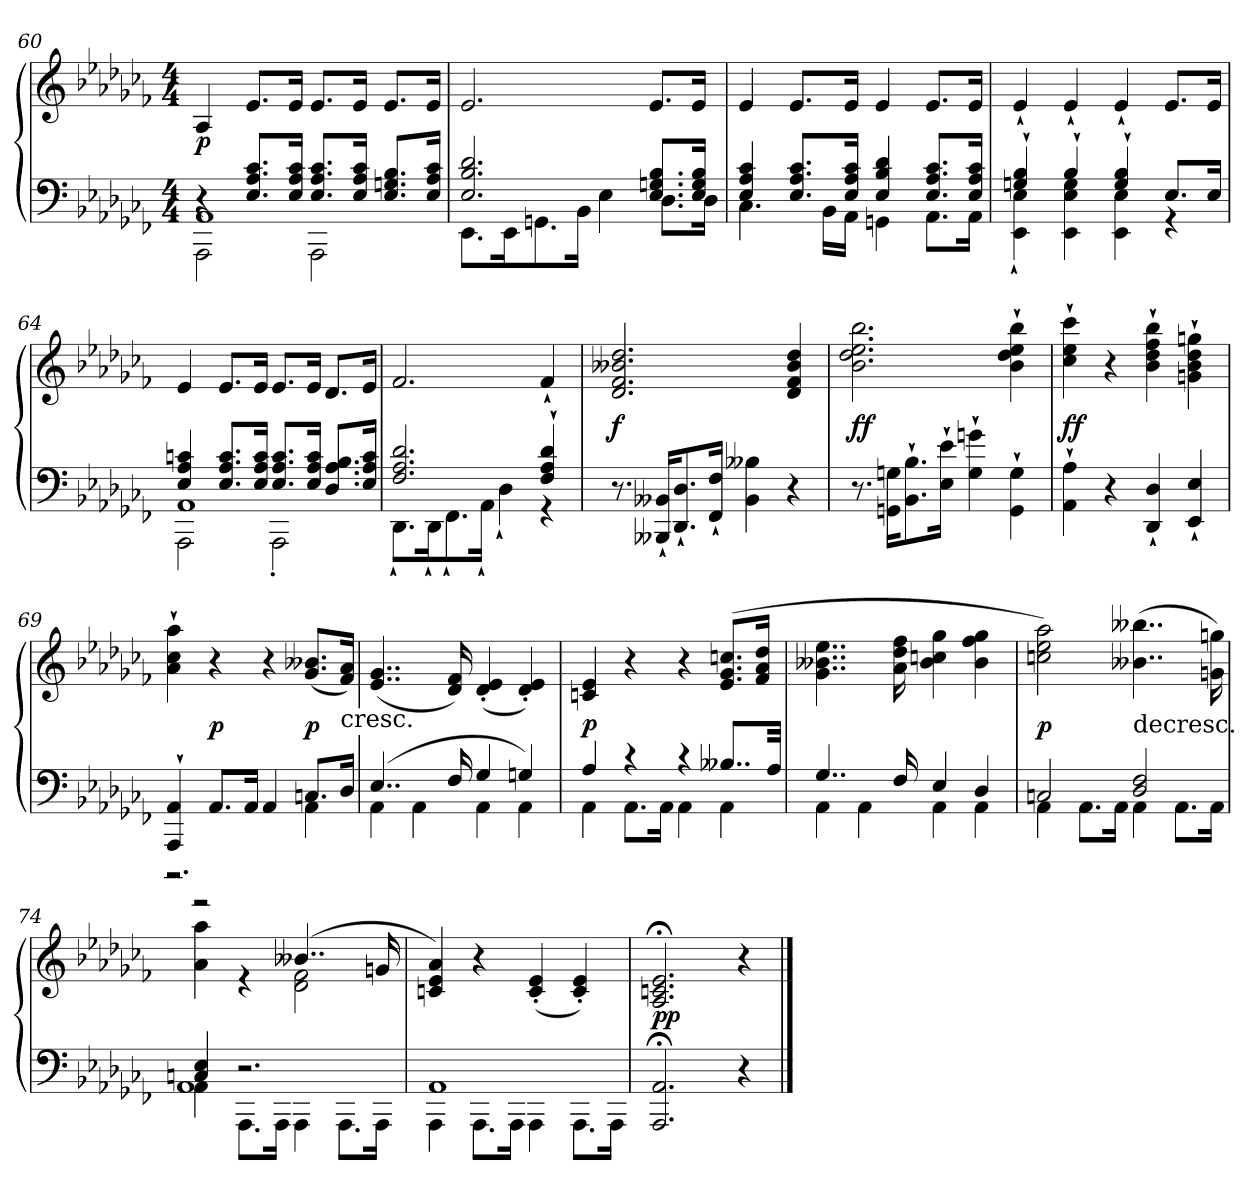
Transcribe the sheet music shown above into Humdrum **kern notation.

**kern	**kern	**dynam
*part1	*part1	*part1
*staff2	*staff1	*staff1/2
*clefF4	*clefG2	*
*k[b-e-a-d-g-c-f-]	*k[b-e-a-d-g-c-f-]	*
*M4/4	*M4/4	*
=60	=60	=60
*^	*	*
*	*^	*	*
4r	2AAA-\	1AA-	4A-/	p
8.E-/ 8.A-/ 8.c-/L	.	.	8.e-/L	.
16E-/ 16A-/ 16c-/Jk	.	.	16e-/Jk	.
8.E-/ 8.A-/ 8.c-/L	2AAA-\	.	8.e-/L	.
16E-/ 16A-/ 16c-/Jk	.	.	16e-/Jk	.
8.E-/ 8.Gn/ 8.B-/L	.	.	8.e-/L	.
16E-/ 16A-/ 16c-/Jk	.	.	16e-/Jk	.
*	*v	*v	*	*
=61	=61	=61	=61
2.E-/ 2.B-/ 2.d-/	8.EE-\L	2.e-/	.
.	16EE-\K	.	.
.	8.GGn\	.	.
.	16BB-\Jk	.	.
.	4E-\	.	.
8.E-/ 8.Gn/ 8.B-/L	8.D-\L	8.e-/L	.
16E-/ 16G/ 16B-/Jk	16D-\Jk	16e-/Jk	.
=62	=62	=62	=62
4E-/ 4A-/ 4c-/	4.C-\	4e-/	.
8.E-/ 8.A-/ 8.c-/L	.	8.e-/L	.
.	16BB-\LL	.	.
16E-/ 16A-/ 16c-/Jk	16AA-\JJ	16e-/Jk	.
4E-/ 4B-/ 4d-/	4GGn\	4e-/	.
8.E-/ 8.A-/ 8.c-/L	8.AA-\L	8.e-/L	.
16E-/ 16A-/ 16c-/Jk	16AA-\Jk	16e-/Jk	.
=63	=63	=63	=63
4Gn`/ 4B-`/	4EE-`\ 4E-`\	4e-`/	.
4B-`/	4EE-\ 4E-\ 4G\	4e-`/	.
4G`/ 4B-`/	4EE-\ 4E-\	4e-`/	.
8.E-/L	4r	8.e-/L	.
16E-/Jk	.	16e-/Jk	.
=64	=64	=64	=64
*	*^	*	*
4E-/ 4A-/ 4cn/	2AAA-\	1AA-	4e-/	.
8.E-/ 8.A-/ 8.c/L	.	.	8.e-/L	.
16E-/ 16A-/ 16c/Jk	.	.	16e-/Jk	.
8.E-/ 8.A-/ 8.c/L	2AAA-'\	.	8.e-/L	.
16E-/ 16A-/ 16c/Jk	.	.	16e-/Jk	.
8.D-/ 8.A-/ 8.B-/L	.	.	8.d-/L	.
16E-/ 16A-/ 16c/Jk	.	.	16e-/Jk	.
*	*v	*v	*	*
=65	=65	=65	=65
2.F-/ 2.A-/ 2.d-/	8.DD-`\L	2.f-/	.
.	16DD-`\K	.	.
.	8.FF-`\	.	.
.	16AA-`\Jk	.	.
.	4D-`\	.	.
4F-`/ 4A-`/ 4d-`/	4r	4f-`/	.
*v	*v	*	*
=66	=66	=66
8.r	2.d-/ 2.f-/ 2.b--X/ 2.dd-/	f
16BBB--X`/ 16BB--X`/KL	.	.
8.DD-`/ 8.D-`/	.	.
16FF-`/ 16F-`/Jk	.	.
4BB--\ 4B--X\	.	.
4r	4d-/ 4f-/ 4b--/ 4dd-/	.
=67	=67	=67
8.r	2.b-\ 2.dd-\ 2.ee-\ 2.bb-\	ff
16GGn\ 16Gn\KL	.	.
8.BB-`\ 8.B-`\	.	.
16E-`\ 16e-`\Jk	.	.
4G`\ 4gn`\	.	.
4GG`\ 4G`\	4b-`\ 4dd-`\ 4ee-`\ 4bb-`\	.
=68	=68	=68
4AA-`\ 4A-`\	4cc-`\ 4ee-`\ 4ccc-`\	ff
4r	4r	.
4DD-`/ 4D-`/	4b-`\ 4dd-`\ 4ff-`\ 4bb-`\	.
4EE-`/ 4E-`/	4gn`\ 4b-`\ 4dd-`\ 4ggn`\	.
=69	=69	=69
*^	*	*
4AAA-`/ 4AA-`/	2.r	4a-`\ 4cc-`\ 4aa-`\	.
8.AA-/L	.	4r	p
16AA-/Jk	.	.	.
4AA-/	.	4r	.
8.Cn/L	4AA-\	(8.g-/ 8.b--X/L	p
!	!	!LO:TX:c:t=cresc.	!
16D-/Jk	.	16f-/ 16a-/Jk)	.
=70	=70	=70	=70
(4..E-/	4AA-\	(4..e-/ 4..g-/	.
.	4AA-\	.	.
16F-/	.	16d-/ 16f-/)	.
4G-/	4AA-\	(4d-'/ 4e-'/	.
4Gn/)	4AA-\	4d-'/ 4e-'/)	.
=71	=71	=71	=71
4A-/	4AA-\	4cn/ 4e-/	p
4r	8.AA-\L	4r	.
.	16AA-\Jk	.	.
4r	4AA-\	4r	.
8..B--X/L	4AA-\	(8.e-/ 8.g-/ 8.ccn/L	.
.	.	16f-/ 16a-/ 16dd-/Jk	.
32A-/Jkk	.	.	.
=72	=72	=72	=72
4..G-/	4AA-\	4..g-\ 4..b--X\ 4..ee-\	.
.	4AA-\	.	.
16F-/	.	16a-\ 16dd-\ 16ff-\	.
4E-/	4AA-\	4b--\ 4ccn\ 4gg-\	.
4D-/	4AA-\	4b--\ 4ff-\ 4gg-\	.
=73	=73	=73	=73
2Cn/	4AA-\	2ccn\ 2ee-\ 2aa-\)	p
.	8.AA-\L	.	.
.	16AA-\Jk	.	.
!	!	!LO:TX:c:t=decresc.	!
2D-/ 2F-/	4AA-\	(4..b--X\ 4..bb--X\	.
.	8.AA-\L	.	.
.	16AA-\Jk	16gn\ 16ggn\)	.
=74	=74	=74	=74
*	*^	*^	*
4Cn/ 4E-/	4AA-\	1AA-	2r	4a-\ 4aa-\	.
2.r	8.AAA-\L	.	.	4r	.
.	16AAA-\Jk	.	.	.	.
.	4AAA-\	.	(4..b--X/	2d-\ 2f-\	.
.	8.AAA-\L	.	.	.	.
.	16AAA-\Jk	.	16gn/	.	.
*	*v	*v	*	*	*
*	*	*v	*v	*
=75	=75	=75	=75
1AA-	4AAA-\	4cn/ 4e-/ 4a-/)	.
.	8.AAA-\L	4r	.
.	16AAA-\Jk	.	.
.	4AAA-\	(4c'/ 4e-'/	.
.	8.AAA-\L	4c'/ 4e-'/)	.
.	16AAA-\Jk	.	.
*v	*v	*	*
=76	=76	=76
2.AAA-;</ 2.AA-;</	2.A-;</ 2.cn;</ 2.e-;</	pp
4r	4r	.
==	==	==
*-	*-	*-
